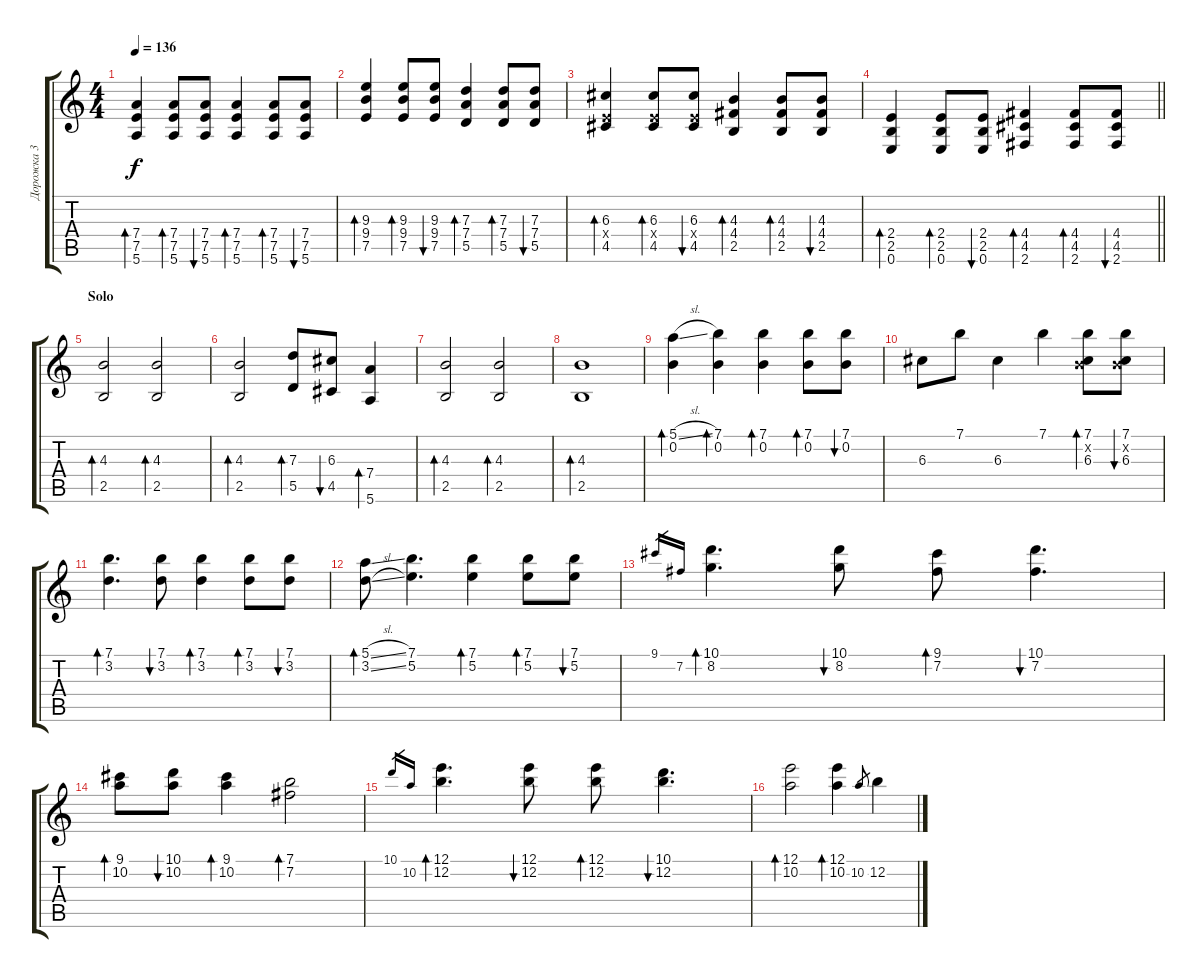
\track ("Дорожка 3" "Дорожка 3") {instrument acousticguitarsteel}
\staff {score tabs}
\tuning (E4 B3 G3 D3 A2 E2) {hide}
\ts (4 4)
\tempo 136
\clef g2
\ks c
(7.4 7.5 5.6).4{bd 30 dy f} (7.4 7.5 5.6).8{bd 30} (7.4 7.5 5.6).8{bu 30} (7.4 7.5 5.6).4{bd 30} (7.4 7.5 5.6).8{bd 30} (7.4 7.5 5.6).8{bu 30} |
(9.3 9.4 7.5).4{bd 30} (9.3 9.4 7.5).8{bd 30} (9.3 9.4 7.5).8{bu 30} (7.3 7.4 5.5).4{bd 30} (7.3 7.4 5.5).8{bd 30} (7.3 7.4 5.5).8{bu 30} |
(6.3 2.4{x} 4.5).4{bd 30} (6.3 2.4{x} 4.5).8{bd 30} (6.3 2.4{x} 4.5).8{bu 30} (4.3 4.4 2.5).4{bd 30} (4.3 4.4 2.5).8{bd 30} (4.3 4.4 2.5).8{bu 30} |
\barLineRight lightlight
(2.4 2.5 0.6).4{bd 30} (2.4 2.5 0.6).8{bd 30} (2.4 2.5 0.6).8{bu 30} (4.4 4.5 2.6).4{bd 30} (4.4 4.5 2.6).8{bd 30} (4.4 4.5 2.6).8{bu 30} |
\section ("" "Solo")
(4.3 2.5).2{bd 30} (4.3 2.5).2{bd 30} |
(4.3 2.5).2{bd 30} (7.3 5.5).8{bd 30} (6.3 4.5).8{bu 30} (7.4 5.6).4{bd 30} |
(4.3 2.5).2{bd 30} (4.3 2.5).2{bd 30} |
(4.3 2.5).1{bd 30} |
(5.1{sl} 0.2).4{bd 30 volume 16} (7.1 0.2).4{bd 30} (7.1 0.2).4{bd 30} (7.1 0.2).8{bd 30} (7.1 0.2).8{bu 30} |
6.3.8 7.1.8 6.3.4 7.1.4 (7.1 0.2{x} 6.3).8{bd 30} (7.1 0.2{x} 6.3).8{bu 30} |
(7.1 3.2).4{d bd 60} (7.1 3.2).8{bu 60} (7.1 3.2).4{bd 60} (7.1 3.2).8{bd 60} (7.1 3.2).8{bu 60} |
(5.1{sl} 3.2{sl}).8{bd 60} (7.1 5.2).4{d} (7.1 5.2).4{bd 60} (7.1 5.2).8{bd 60} (7.1 5.2).8{bu 60} |
9.1.16{gr} 7.2.16{gr} (10.1 8.2).4{d bd 60} (10.1 8.2).8{bu 60} (9.1 7.2).8{bd 60} (10.1 7.2).4{d bu 60} |
(9.1 10.2).8{bd 60} (10.1 10.2).8{bu 60} (9.1 10.2).4{bd 60} (7.1 7.2).2{bd 60} |
10.1.16{gr} 10.2.16{gr} (12.1 12.2).4{d bd 60} (12.1 12.2).8{bu 60} (12.1 12.2).8{bd 60} (10.1 12.2).4{d bu 60} |
(12.1 10.2).2{bd 60} (12.1 10.2).4{bd 60} 10.2.8{gr} 12.2.4
